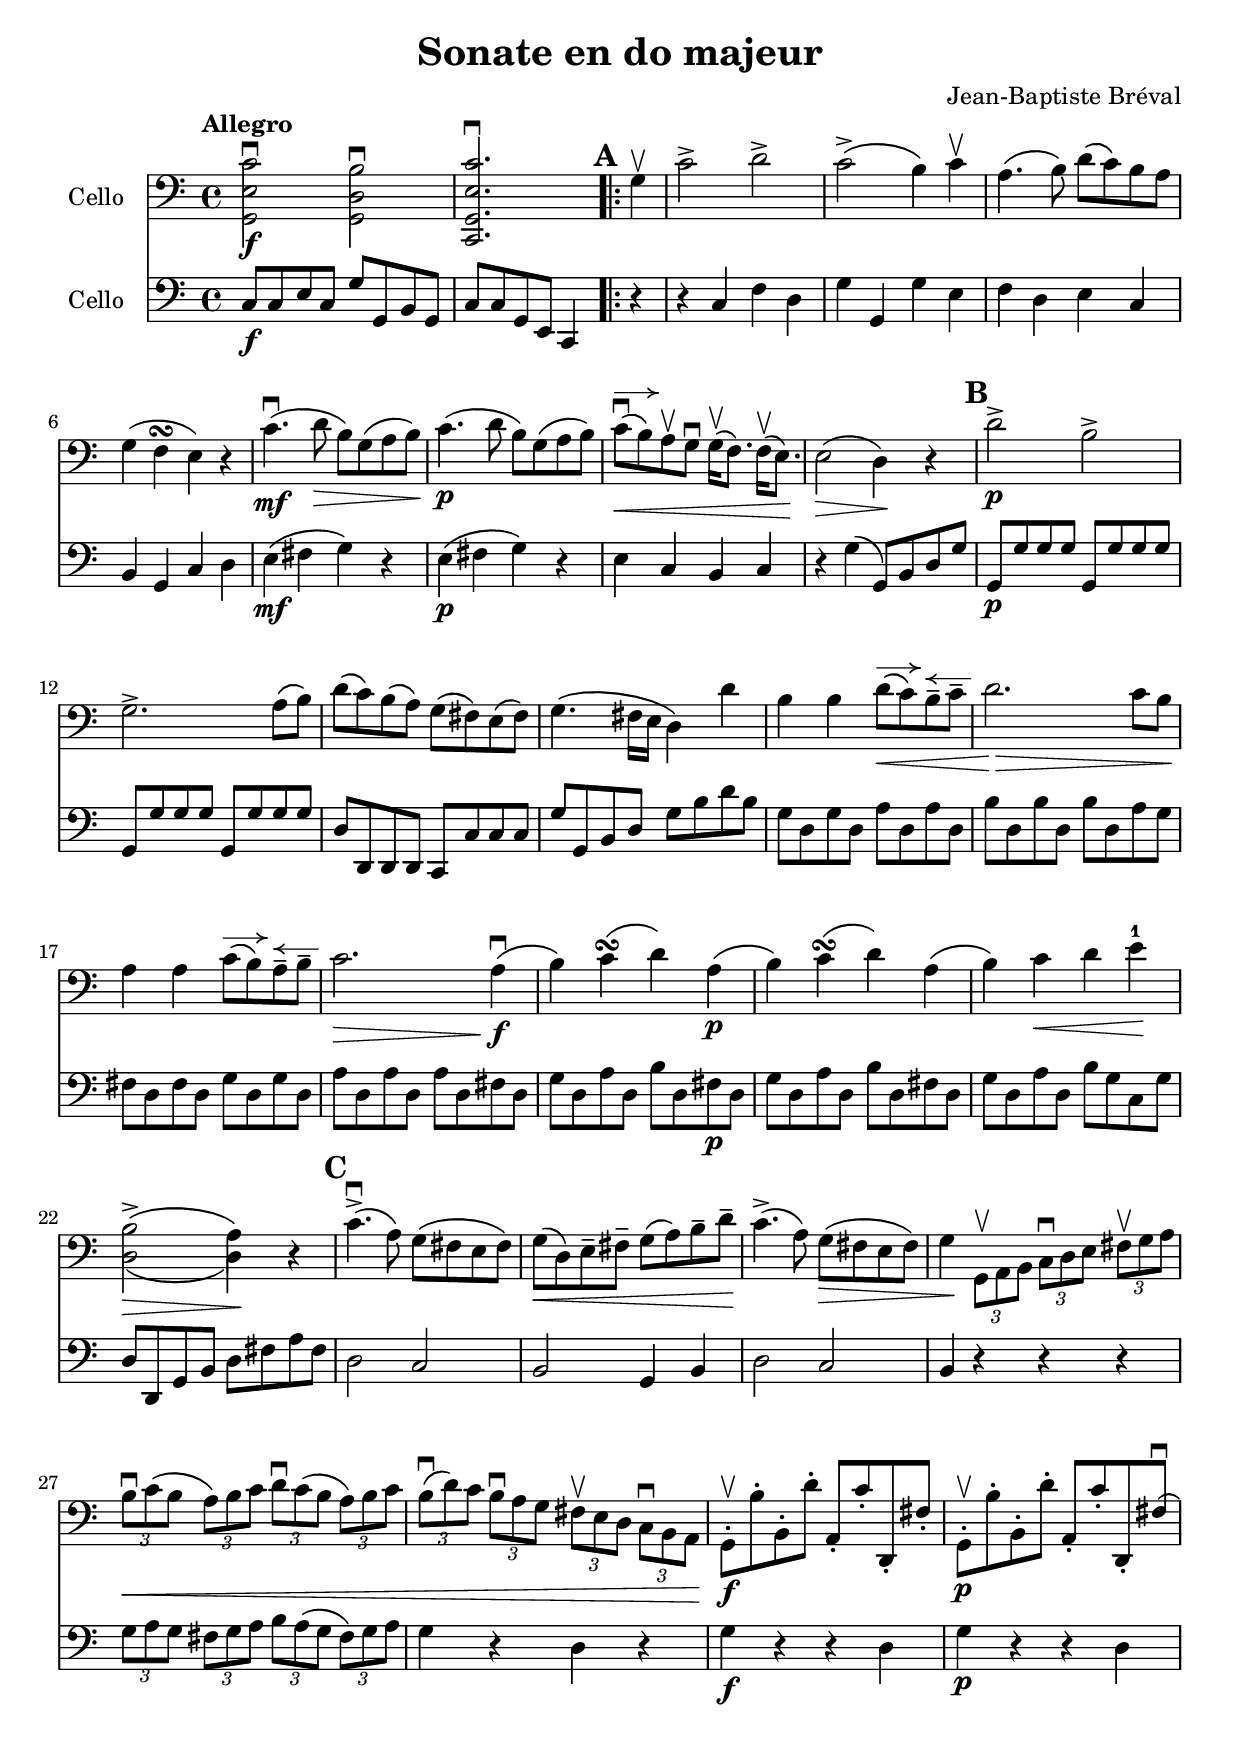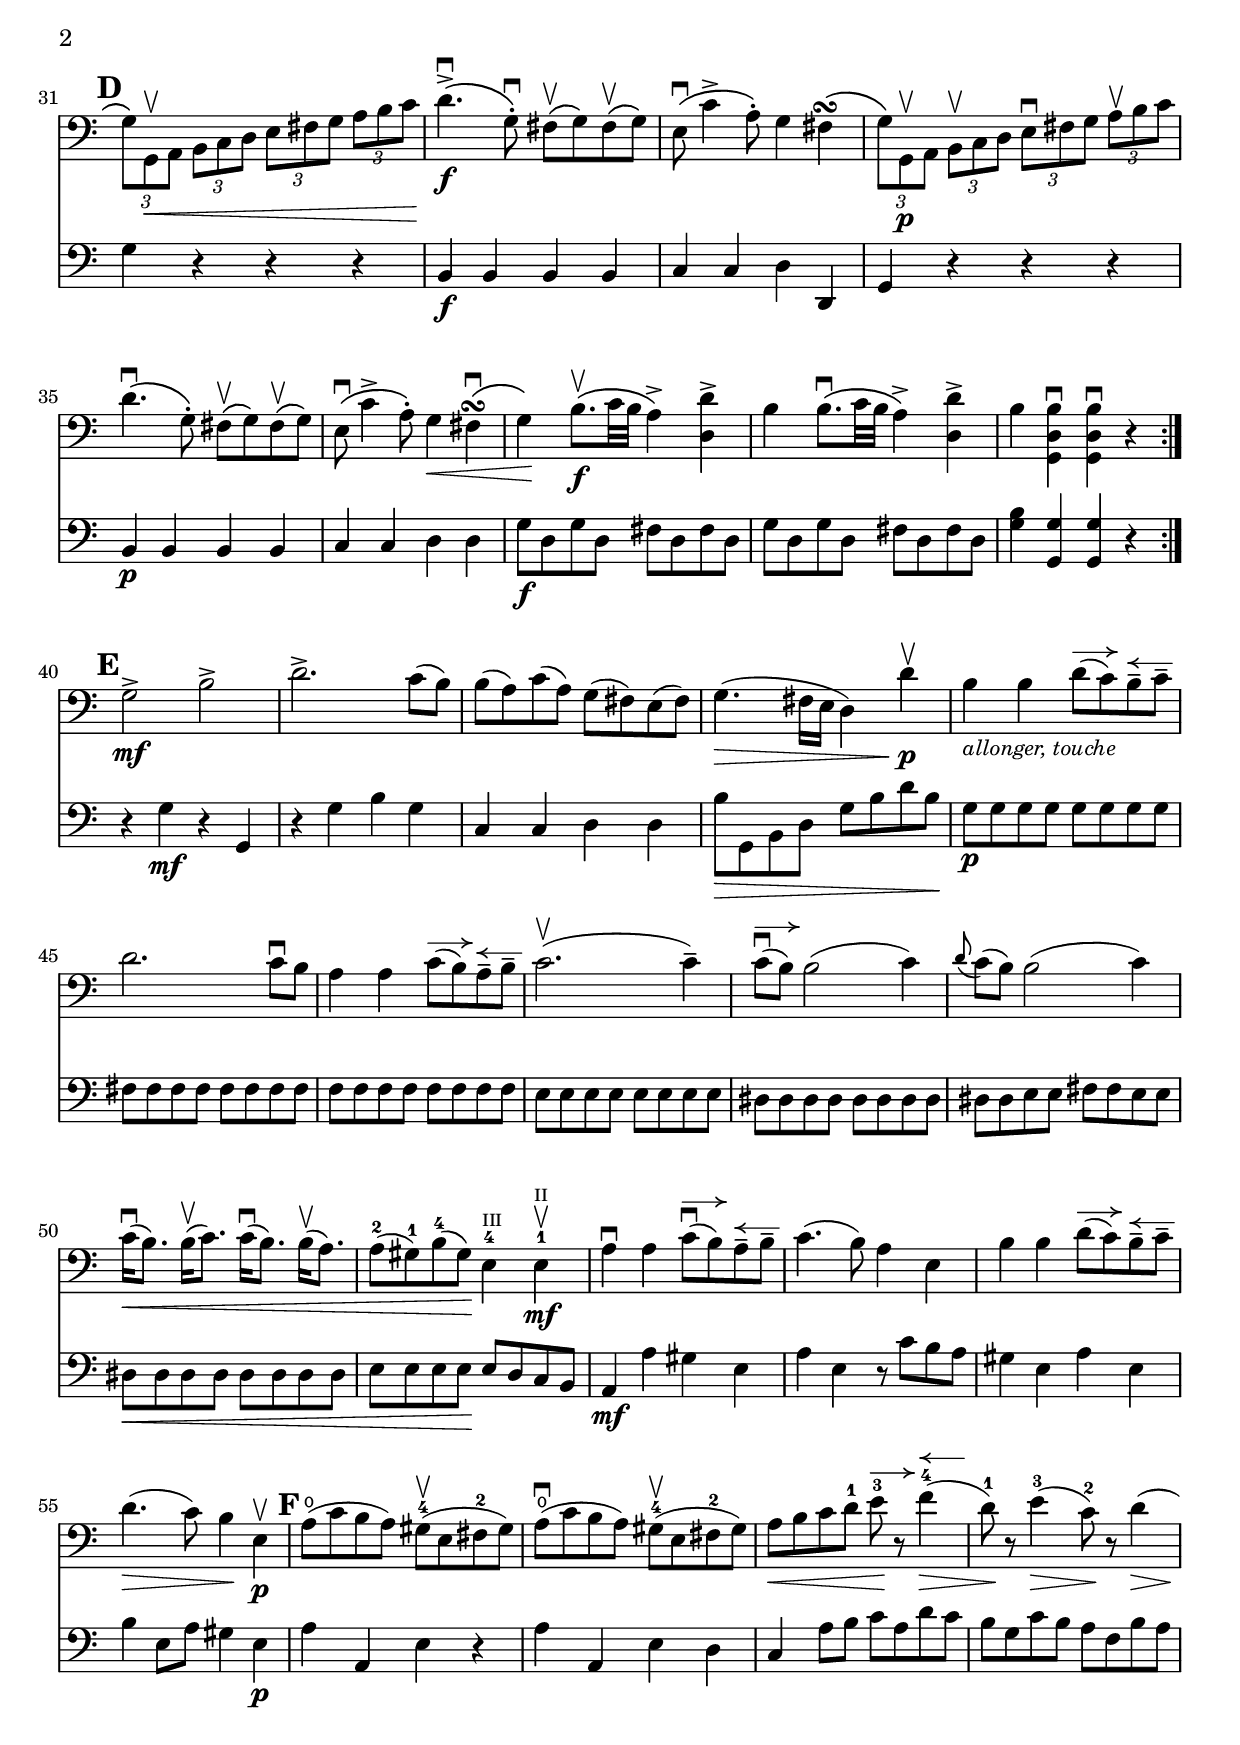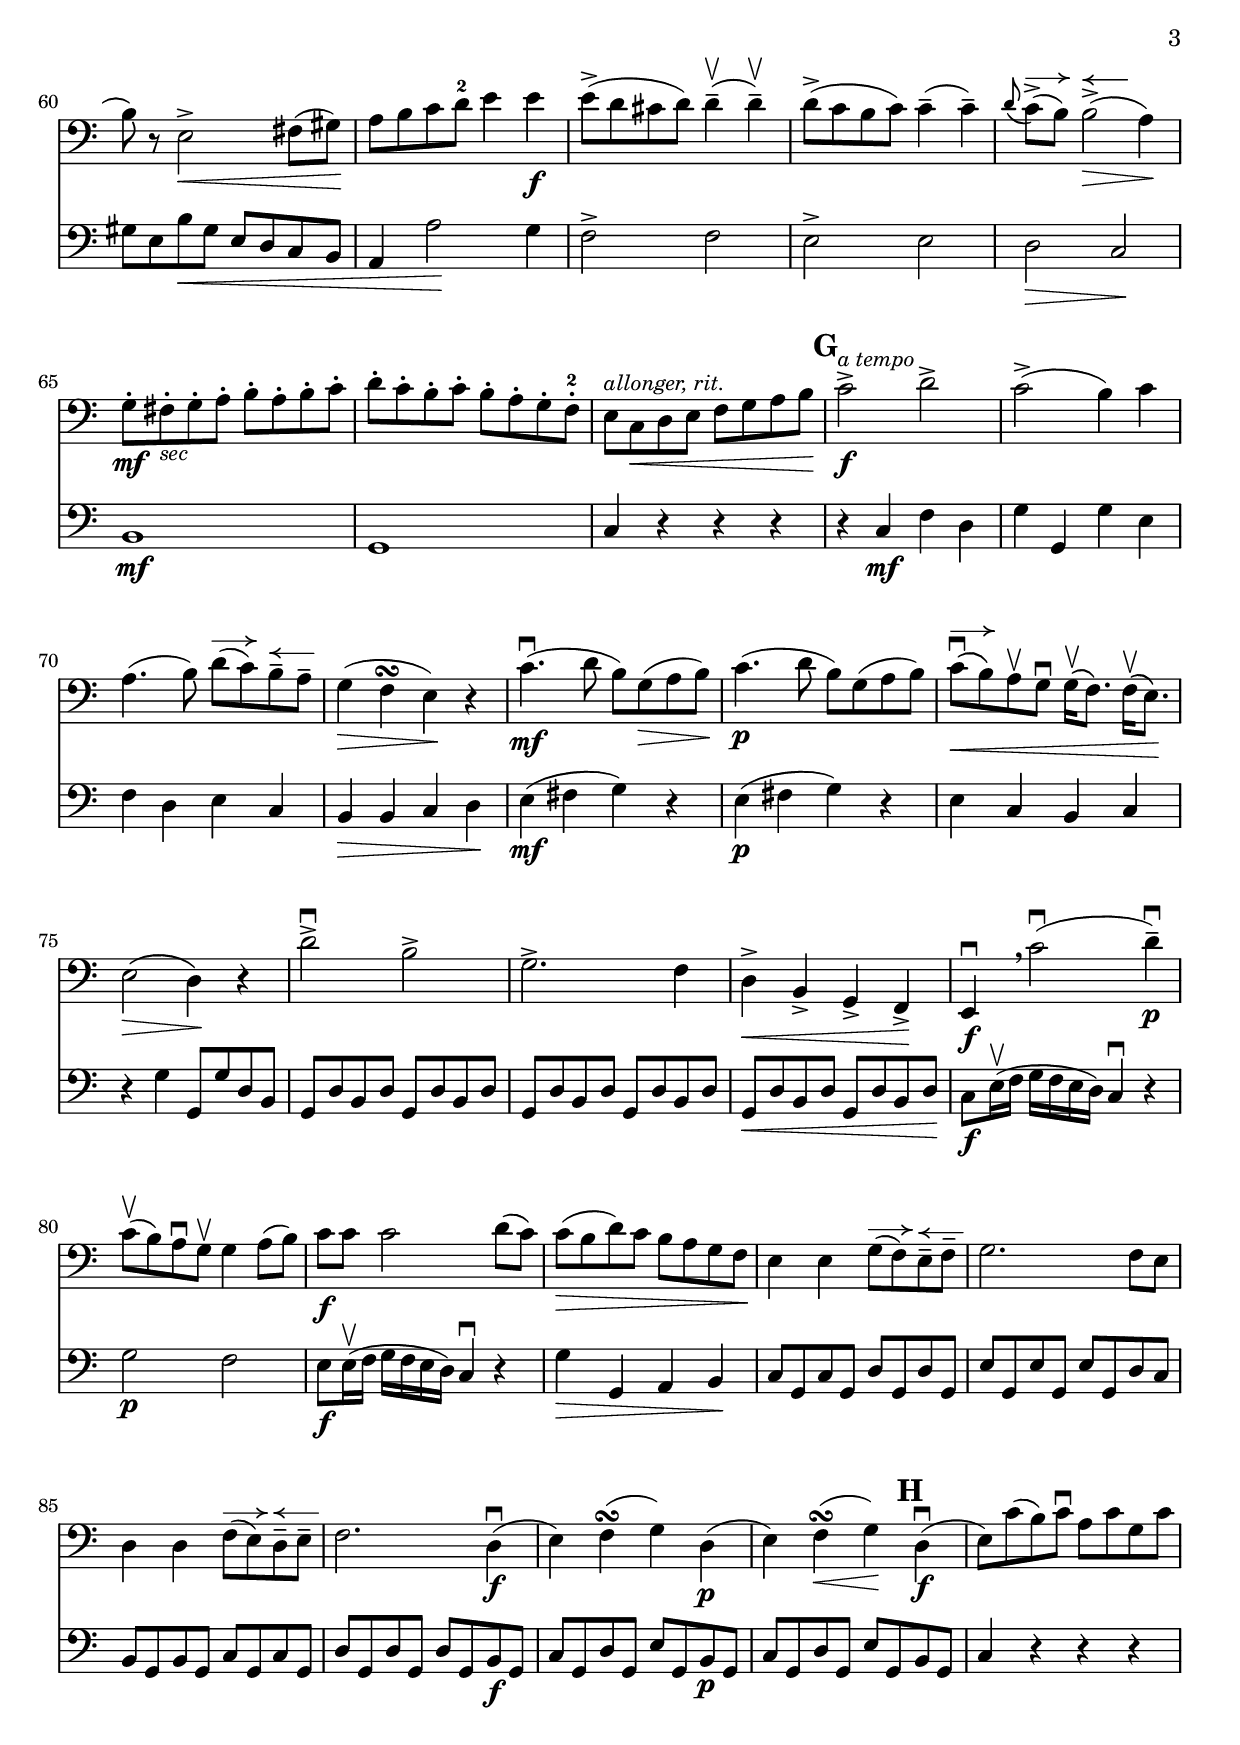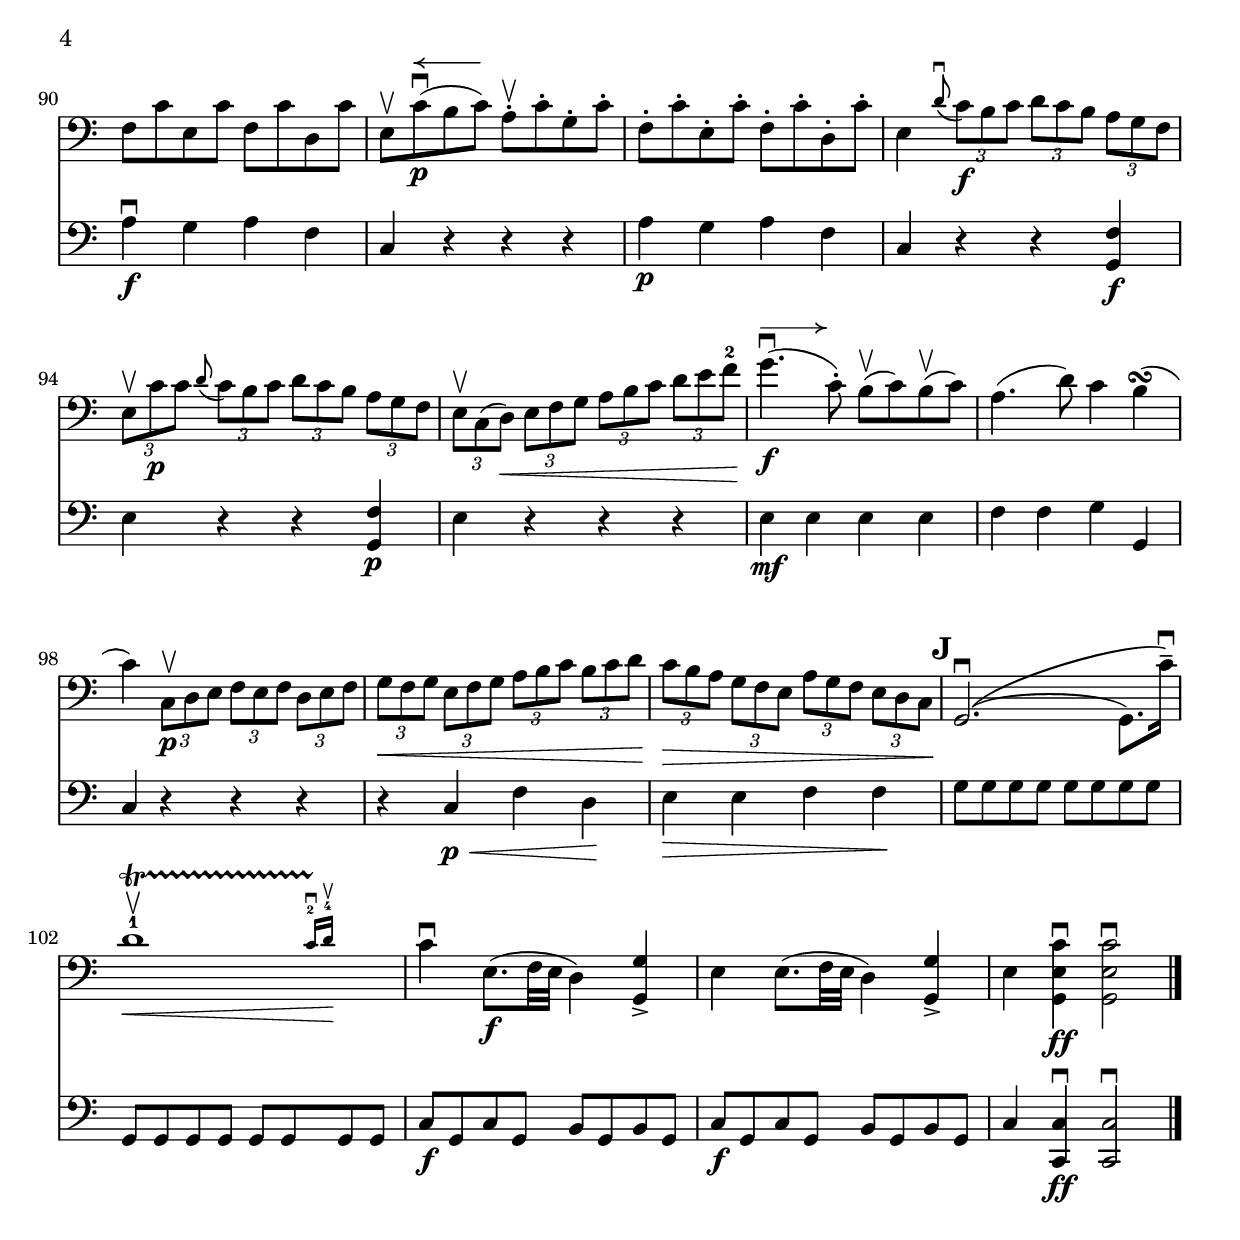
#(set-global-staff-size 21)

\version "2.18.2"

\header {
  title    = "Sonate en do majeur"
  composer = "Jean-Baptiste Bréval"
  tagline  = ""
}

\language "italiano"

allonger = \markup {
  \center-column {
    \combine
    \draw-line #'(-4 . 0)
    \arrow-head #X #RIGHT ##f
  }
}

allongerTrois = \markup {
  \center-column {
    \combine
    \draw-line #'(-6 . 0)
    \arrow-head #X #RIGHT ##f
  }
}

retenir = \markup {
  \center-column {
    \concat {
      \arrow-head #X #LEFT ##f
      \hspace #-1
      \draw-line #'(-4 . 0)
    }
  }
}

retenirTrois = \markup {
  \center-column {
    \concat {
      \arrow-head #X #LEFT ##f
      \hspace #-1
      \draw-line #'(-6 . 0)
    }
  }
}

\score {
  <<
    \new Staff
    \with {instrumentName = #"Cello "}
    {
      \override Hairpin.to-barline = ##f
      \tempo Allegro
      \time 4/4
      \key do \major
      \clef bass
      << sol,2\f mi2 do'2\downbow >>
      << sol,2 re2 si2\downbow >>                         % 1'
      << do,2. sol,2. mi2. do'2.\downbow >>               % 2'
      \repeat volta 2 {
        \mark \default
        \partial 4
        sol4\upbow                                        % 1
        do'2-> re'2->                                     % 2
        do'2->\(si4\) do'4\upbow                          % 3
        la4.\(si8\) re'8\(do'8\) si8 la8                  % 4
        sol4\(fa4\turn mi4\) r4                           % 5
        do'4.\mf\downbow\(re'8\> si8\) sol8\(la8 si8\!\)  % 6
        do'4.\p\(re'8 si8\) sol8\(la8 si8\)               % 7
        do'8\downbow^\allonger\<\(si8\)
        la8\upbow sol8\downbow
        sol16\upbow\(fa8.\) fa16\upbow\(mi8.\)\!          % 8
        mi2\>\(re4\)\! r4                                 % 9
        \mark \default
        re'2->\p si2->                                    % 10
        sol2.-> la8\(si8\)                                % 11
        re'8\(do'8\) si\(la8\) sol8\(fad8\) mi8\(fad8\)   % 12
        sol4.\(fad16 mi16 re4\) re'4                      % 13
        si4 si4 re'8^\allonger\<\(do'8\)
        si8\tenuto^\retenir do'8\tenuto                   % 14
        re'2.\!\> do'8 si8\!                              % 15
        la4 la4 do'8^\allonger\(si8\)
        la8\tenuto^\retenir si8\tenuto                    % 16
        do'2.\> la4\!\downbow\f\(                         % 17
        si4\) do'4\turn\(re'4\) la4\p\(                   % 18
        si4\) do'4\turn\(re'4\) la4\(                     % 19
        si4\) do'4\< re'4 mi'4-1\!                        % 20
        << {\stemDown si2->\(la4\)}\\
           {re2\>\(re4\)\!} >>
        r4                                                % 21
        \mark \default
        do'4.->\downbow\(la8\) sol8\(fad8 mi8 fad8\)      % 22
        sol8\<\(re8\) mi8\tenuto fad8\tenuto
        sol8\(la8\) si8\tenuto re'8\tenuto\!              % 23
        do'4.->\(la8\) sol8\>\(fad8 mi8 fad8\)            % 24
        sol4\!
        \tupletDown
        \stemDown
        \tuplet 3/2 {sol,8\upbow la,8 si,8}
        \tuplet 3/2 {do8\downbow re8 mi8}
        \tuplet 3/2 {fad8\upbow sol8 la8}                 % 25
        \tuplet 3/2 {si8\downbow\< do'8\(si8}
        \tuplet 3/2 {la8\) si8 do'8}
        \tuplet 3/2 {re'8\downbow do'8\(si8}
        \tuplet 3/2 {la8\) si8 do'8}                      % 26
        \tuplet 3/2 {si8\downbow\(re'8\) do'8}
        \tuplet 3/2 {si8\downbow la8 sol8}
        \tuplet 3/2 {fad8\upbow mi8 re8}
        \tuplet 3/2 {do8\downbow si,8 la,8\!}             % 27
        \stemNeutral
        sol,8-.\f\upbow si8-. si,8-. re'8-. la,8-. do'8-.
        re,8-. fad8-.                                     % 28
        sol,8-.\p\upbow si8-. si,8-. re'8-. la,8-. do'8-.
        re,8-. fad8\downbow\(                             % 29
        \mark \default
        \stemDown
        \tuplet 3/2 {sol8\) sol,8\upbow\< la,8}
        \tuplet 3/2 {si,8 do8 re8}
        \tuplet 3/2 {mi8 fad8 sol8}
        \tuplet 3/2 {la8 si8 do'8\!}                      % 30
        \stemNeutral
        re'4.->\downbow\f\(sol8-.\downbow\)
        fad8\upbow\(sol8\) fad8\upbow\(sol8\)             % 31
        mi8\downbow\(do'4-> la8-.\)
        sol4 fad4\turn\(                                  % 32
        \stemDown
        \tuplet 3/2 {sol8\) sol,8\p\upbow  la,8}
        \tuplet 3/2 {si,8\upbow do8 re8}
        \tuplet 3/2 {mi8\downbow fad8 sol8}
        \tuplet 3/2 {la8\upbow si8 do'8}                  % 33
        \stemNeutral
        re'4.\downbow\(sol8-.\)
        fad8\upbow\(sol8\) fad8\upbow\(sol8\)             % 34
        mi8\downbow\(do'4-> la8-.\)
        sol4\< fad4\downbow\turn\(                        % 35
        sol4\!\) si8.\f\upbow\(do'32 si32 la4->\)
        <<re4 re'4-> >>                                   % 36
        si4 si8.\downbow\(do'32 si32 la4->\)
        <<re4 re'4-> >>                                   % 37
        si4
        <<sol,4 re4 si4\downbow>>
        <<sol,4 re4 si4\downbow>> r4                      % 38
      }
      \mark \default
      sol2->\mf si2->                                     % 39
      re'2.-> do'8(si8)                                   % 40
      si8(la8) do'8(la8) sol8(fad8) mi8(fad8)             % 41
      sol4.\>(fad16 mi16 re4) re'4\p\upbow\!              % 42
      si4_\markup{\small\italic "allonger, touche"}
      si4 re'8^\allonger(do'8)
      si8\tenuto^\retenir do'8\tenuto                     % 43
      re'2. do'8\downbow si8                              % 44
      la4 la4 do'8^\allonger(si8)
      la8\tenuto^\retenir si8\tenuto                      % 45
      do'2.\upbow(do'4\tenuto)                            % 46
      do'8^\allonger\downbow(si8) si2(do'4)               % 47
      \appoggiatura re'8 do'8(si8) si2(do'4)              % 48
      do'16\<\downbow(si8.) si16\upbow(do'8.)
      do'16\downbow(si8.) si16\upbow(la8.)                % 49
      la8-2(sold8-1) si8-4(sold8)\!
      mi4-4^\markup{\teeny III}
      mi4-1^\markup{\teeny II}\upbow\mf                   % 50
      la4\downbow la4
      do'8\downbow^\allonger(si8)
      la8\tenuto^\retenir si8\tenuto                      % 51
      do'4.(si8) la4 mi4                                  % 52
      si4 si4 re'8^\allonger(do'8)
      si8\tenuto^\retenir do'8\tenuto                     % 53
      re'4.\>(do'8) si4\! mi4\upbow\p                     % 54
      \mark \default
      la8\open(do'8 si8 la8)
      sold8-4\upbow(mi8 fad8-2 sold8)                     % 55
      la8\downbow\open(do'8 si8 la8)
      sold8-4\upbow (mi8 fad8-2 sold8)                    % 56
      la8\< si8 do'8 re'8-1 mi'8-3^\allonger\!
      r8 fa'4-4^\retenir\>(                               % 57
      re'8-1)\! r8 mi'4-3\>(do'8-2)\! r8 re'4\>(          % 58
      si8)\! r8 mi2->\< fad8(sold8)\!                     % 59
      la8 si8 do'8 re'8-2 mi'4\! mi'4\f                   % 60
      mi'8->(re'8 dod'8 re'8)
      re'4\upbow\tenuto(re'4\upbow\tenuto)                % 61
      re'8->(do'8 si8 do'8) do'4\tenuto(do'4\tenuto)      % 62
      \appoggiatura re'8 do'8^\allonger->(si8)
      si2->^\retenir\>(la4)\!                             % 63
      sol8\mf-. fad8-._\markup{\small\italic "sec"}
      sol8-. la8-. si8-. la8-. si8-. do'8-.               % 64
      re'8-. do'8-. si8-. do'8-. si8-. la8-.
      sol8-. fa8-2-.                                      % 65
      mi8^\markup{\small\italic "allonger, rit."}
      do8\<re8 mi8 fa8 sol8 la8 si8\!                     % 66
      \mark\default
      do'2\f->^\markup{\small\italic "a tempo"} re'2->    % 67
      do'2->(si4) do'4                                    % 68
      la4.(si8) re'8^\allonger(do'8)
      si8\tenuto^\retenir la8\tenuto                      % 69
      sol4\>(fa\turn mi4)\! r4                            % 70
      do'4.\mf\downbow(re'8 si8) sol8\>(la8 si8)\!        % 71
      do'4.\p(re'8 si8) sol8(la 8 si8)                    % 72
      do'8\downbow^\allonger\<\(si8\)
      la8\upbow sol8\downbow
      sol16\upbow\(fa8.\) fa16\upbow\(mi8.\)\!            % 73
      mi2\>\(re4\)\! r4                                   % 74
      re'2->\downbow si2->                                % 75
      sol2.-> fa4                                         % 76
      re4->\< si,4-> sol,4-> fa,4->\!                     % 77
      mi,4\f\downbow \breathe
      do'2\downbow(re'4\downbow\tenuto\p)                 % 78
      do'8\upbow(si8) la8\downbow sol8\upbow
      sol4 la8(si8)                                       % 79
      do'8\f do'8 do'2 re'8(do'8)                         % 80
      do'8\>(si8 re'8) do'8 si8 la8 sol8 fa8\!            % 81
      mi4 mi4 sol8^\allonger(fa8)
      mi8\tenuto^\retenir fa8\tenuto                      % 82
      sol2. fa8 mi8                                       % 83
      re4 re4 fa8^\allonger(mi8)
      re8\tenuto^\retenir mi8\tenuto                      % 84
      fa2. re4\f\downbow(                                 % 85
      mi4) fa4\turn(sol4) re4\p(                          % 86
      mi4) fa4\turn\<(sol4)\!
      \mark \default
      re4\downbow\f(                                      % 87
      mi8) do'8(si8) do'8\downbow la8 do'8 sol8 do'8      % 88
      fa8 do'8 mi8 do'8 fa8 do'8 re8 do'8                 % 89
      mi8\upbow do'8\p\downbow^\retenirTrois(si8 do'8)
      la8-.\upbow do'8-. sol8-. do'8-.                    % 90
      fa8-. do'8-. mi8-. do'8-. fa8-. do'8-.
      re8-. do'8-.                                        % 91
      mi4
      \appoggiatura re'8\downbow
      \tuplet 3/2 {do'8\f si8 do'8}
      \tuplet 3/2 {re'8 do'8 si8}
      \tuplet 3/2 {la8 sol8 fa8}                          % 92
      \tuplet 3/2 {mi8\upbow do'8\p do'8}
      \appoggiatura re'8
      \tuplet 3/2 {do'8 si8 do'8}
      \tuplet 3/2 {re'8 do'8 si8}
      \tuplet 3/2 {la8 sol8 fa8}                          % 93
      \tuplet 3/2 {mi8\upbow do8(re8)\<}
      \tuplet 3/2 {mi8 fa8 sol8}
      \tuplet 3/2 {la8 si8 do'8}
      \tuplet 3/2 {re'8 mi'8 fa'8-2\!}                    % 94
      sol'4.^\allongerTrois\downbow\f(do'8-.)
      si8\upbow(do'8) si8\upbow(do'8)                     % 95
      la4.(re'8) do'4 si4\turn(                           % 96
      do'4)
      \tuplet 3/2 {do8\p\upbow re8 mi8}
      \tuplet 3/2 {fa8 mi8 fa8}
      \tuplet 3/2 {re8 mi8 fa8}                           % 97
      \tuplet 3/2 {sol8\< fa8 sol8}
      \tuplet 3/2 {mi8 fa8 sol8}
      \tuplet 3/2 {la8 si8 do'8}
      \tuplet 3/2 {si8 do'8 re'8\!}                       % 98
      \tuplet 3/2 {do'8\> si8 la8}
      \tuplet 3/2 {sol8 fa8 mi8}
      \tuplet 3/2 {la8 sol8 fa8}
      \tuplet 3/2 {mi8 re8 do8\!}                         % 99
      \mark \default
      sol,2.\downbow\((sol,8.) do'16\tenuto\downbow\)     % 100
      \afterGrace re'1-1\startTrillSpan\upbow\<
      {do'16-2\downbow re'16-4\upbow\stopTrillSpan\!}     % 101
      do'4\downbow mi8.\f(fa32 mi32 re4)
      <<sol,4-> sol4>>                                    % 102
      mi4 mi8.(fa32 mi32 re4)
      <<sol,4-> sol4>>                                    % 103
      mi4
      <<sol,4\ff mi4 do'4\downbow>>
      <<sol,2 mi2 do'2\downbow>>                          % 103
      \bar "|."
    }

    \new Staff
    \with {instrumentName = #"Cello "}
    {
      \override Hairpin.to-barline = ##f
      \time 4/4
      \key do \major
      \clef bass
      do8\f do8 mi8 do8 sol8 sol,8 si,8 sol,8             % 1'
      do8 do8 sol,8 mi,8 do,4                             % 2'
      \repeat volta 2 {
        \partial 4
        r4                                                % 1
        r4 do4 fa4 re4                                    % 2
        sol4 sol,4 sol4 mi4                               % 3
        fa4 re4 mi4 do4                                   % 4
        si,4 sol,4 do4 re4                                % 5
        mi4\mf\(fad4 sol4\) r4                            % 6
        mi4\p\(fad4 sol4\) r4                             % 7
        mi4 do4 si,4 do4                                  % 8
        r4 sol4\(sol,8\) si,8 re8 sol8                    % 9
        sol,8\p sol8 sol8 sol8 sol,8 sol8 sol8 sol8       % 10
        sol,8 sol8 sol8 sol8 sol,8 sol8 sol8 sol8         % 11
        re8 re,8 re,8 re,8 do,8 do8 do8 do8               % 12
        sol8 sol,8 si,8 re8 sol8 si8 re'8 si8             % 13
        sol8 re8 sol8 re8 la8 re8 la8 re8                 % 14
        si8 re8 si8 re8 si8 re8 la8 sol8                  % 15
        fad8 re8 fad8 re8 sol8 re8 sol8 re8               % 16
        la8 re8 la8 re8 la8 re8 fad8 re8                  % 17
        sol8 re8 la8 re8 si8 re8 fad8\p re8               % 18
        sol8 re8 la8 re8 si8 re8 fad8 re8                 % 19
        sol8 re8 la8 re8 si8 sol8 do8 sol8                % 20
        re8 re,8 sol,8 si,8 re8 fad8 la8 fad8             % 21
        re2 do2                                           % 22
        si,2 sol,4 si,4                                   % 23
        re2 do2                                           % 24
        si,4 r4 r4 r4                                     % 25
        \tuplet 3/2 {sol8 la8 sol8}
        \tuplet 3/2 {fad8 sol8 la8}
        \tuplet 3/2 {si8 la8\(sol8}
        \tuplet 3/2 {fad8\) sol8 la8}                     % 26
        sol4 r4 re4 r4                                    % 27
        sol4\f r4 r4 re4                                  % 28
        sol4\p r4 r4 re4                                  % 29
        sol4 r4 r4 r4                                     % 30
        si,4\f si,4 si,4 si,4                             % 31
        do4 do4 re4 re,4                                  % 32
        sol,4 r4 r4 r4                                    % 33
        si,4\p si,4 si,4 si,4                             % 34
        do4 do4 re4 re4                                   % 35
        sol8\f re8 sol8 re8 fad8 re8 fad8 re8             % 36
        sol8 re8 sol8 re8 fad8 re8 fad8 re8               % 37
        <<sol4 si4>> <<sol,4 sol4>> <<sol,4 sol4>> r4     % 38
      }
      r4 sol4\mf r4 sol,4                                 % 39
      r4 sol4 si4 sol4                                    % 40
      do4 do4 re4 re4                                     % 41
      si8\> sol,8 si,8 re8 sol8 si8 re'8 si8\!            % 42
      sol8\p sol8 sol8 sol8 sol8 sol8 sol8 sol8           % 43
      fad8 fad8 fad8 fad8 fad8 fad8 fad8 fad8             % 44
      fa8 fa8 fa8 fa8 fa8 fa8 fa8 fa8                     % 45
      mi8 mi8 mi8 mi8 mi8 mi8 mi8 mi8                     % 46
      red8 red8 red8 red8 red8 red8 red8 red8             % 47
      red8 red8 mi8 mi8 fad8 fad8 mi8 mi8                 % 48
      red8\< red8 red8 red8 red8 red8 red8 red8           % 49
      mi8 mi8 mi8 mi8\! mi8 re8 do8 si,8                  % 50
      la,4\mf la4 sold4 mi4                               % 51
      la4 mi4 r8 do'8 si8 la8                             % 52
      sold4 mi4 la4 mi4                                   % 53
      si4 mi8 la8 sold4 mi4\p                             % 54
      la4 la,4 mi4 r4                                     % 55
      la4 la,4 mi4 re4                                    % 56
      do4 la8 si8 do'8 la8 re'8 do'8                      % 57
      si8 sol8 do'8 si8 la8 fa8 si8 la8                   % 58
      sold8 mi8 si8\< sold8 mi8 re8 do8 si,8              % 59
      la,4 la2\! sol4                                     % 60
      fa2-> fa2                                           % 61
      mi2-> mi2                                           % 62
      re2\> do2\!                                         % 63
      si,1\mf                                             % 64
      sol,1                                               % 65
      do4 r4 r4 r4                                        % 66
      r4 do4\mf fa4 re4                                   % 67
      sol4 sol,4 sol4 mi4                                 % 68
      fa4 re4 mi4 do4                                     % 69
      si,4\> si,4 do4 re4\!                               % 70
      mi4\mf(fad4 sol4) r4                                % 71
      mi4\p(fad4 sol4) r4                                 % 72
      mi4 do4 si,4 do4                                    % 73
      r4 sol4 sol,8 sol8 re8 si,8                         % 74
      sol,8 re8 si,8 re8 sol,8 re8 si,8 re8               % 75
      sol,8 re8 si,8 re8 sol,8 re8 si,8 re8               % 76
      sol,8\<re8 si,8 re8 sol,8 re8 si,8 re8\!            % 77
      do8\f mi16\upbow(fa16 sol16 fa16 mi16 re16)
      do4\downbow r4                                      % 78
      sol2\p fa2                                          % 79
      mi8\f mi16\upbow(fa16 sol16 fa16 mi16 re16)
      do4\downbow r4                                      % 80
      sol4\> sol,4 la,4 si,4\!                            % 81
      do8 sol,8 do8 sol,8 re8 sol,8 re8 sol,8             % 82
      mi8 sol,8 mi8 sol,8 mi8 sol,8 re8 do8               % 83
      si,8 sol,8 si,8 sol,8 do8 sol,8 do8 sol,8           % 84
      re8 sol,8 re8 sol,8 re8 sol,8 si,8\f sol,8          % 85
      do8 sol,8 re8 sol,8 mi8 sol,8 si,8\p sol,8          % 86
      do8 sol,8 re8 sol,8 mi8 sol,8 si,8 sol,8            % 87
      do4 r4 r4 r4                                        % 88
      la4\f\downbow sol4 la4 fa4                          % 89
      do4 r4 r4 r4                                        % 90
      la4\p sol4 la4 fa4                                  % 91
      do4 r4 r4 <<sol,4\f fa4>>                           % 92
      mi4 r4 r4 <<sol,4\p fa4>>                           % 93
      mi4 r4 r4 r4                                        % 94
      mi4\mf mi4 mi4 mi4                                  % 95
      fa4 fa4 sol4 sol,4                                  % 96
      do4 r4 r4 r4                                        % 97
      r4 do4\p\< fa4 re4\!                                % 98
      mi4\> mi4 fa4 fa4\!                                 % 99
      sol8 sol8 sol8 sol8 sol8 sol8 sol8 sol8             % 100
      sol,8 sol,8 sol,8 sol,8 sol,8 sol,8 sol,8 sol,8     % 101
      do8\f sol,8 do8 sol,8 si,8 sol,8 si,8 sol,8         % 102
      do8\f sol,8 do8 sol,8 si,8 sol,8 si,8 sol,8         % 103
      do4
      <<do,4\ff do4\downbow>>
      <<do,2 do2\downbow>>                                % 104
      \bar "|."
    }
  >>
}
